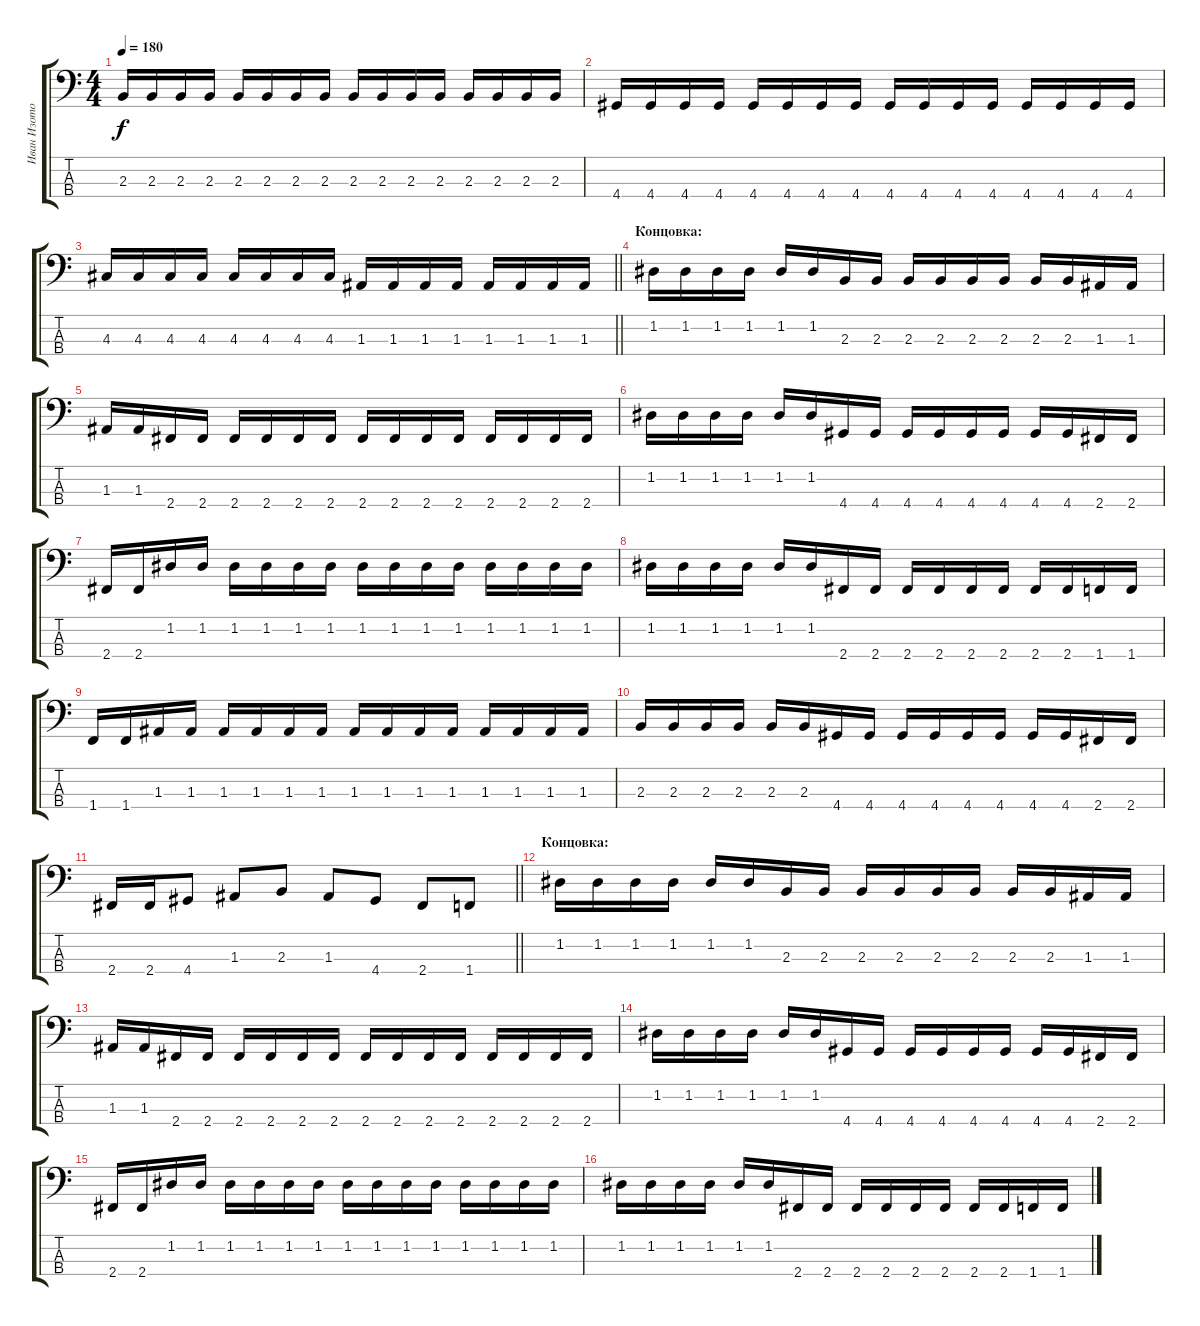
\track ("Иван Изотов" "Иван Изото") {instrument electricbasspick}
\staff {score tabs}
\tuning (G2 D2 A1 E1) {hide}
\ts (4 4)
\tempo 180
\clef f4
\ks c
2.3.16{dy f} 2.3.16 2.3.16 2.3.16 2.3.16 2.3.16 2.3.16 2.3.16 2.3.16 2.3.16 2.3.16 2.3.16 2.3.16 2.3.16 2.3.16 2.3.16 |
4.4.16 4.4.16 4.4.16 4.4.16 4.4.16 4.4.16 4.4.16 4.4.16 4.4.16 4.4.16 4.4.16 4.4.16 4.4.16 4.4.16 4.4.16 4.4.16 |
\barLineRight lightlight
4.3.16 4.3.16 4.3.16 4.3.16 4.3.16 4.3.16 4.3.16 4.3.16 1.3.16 1.3.16 1.3.16 1.3.16 1.3.16 1.3.16 1.3.16 1.3.16 |
\section ("" "Концовка:")
1.2.16 1.2.16 1.2.16 1.2.16 1.2.16 1.2.16 2.3.16 2.3.16 2.3.16 2.3.16 2.3.16 2.3.16 2.3.16 2.3.16 1.3.16 1.3.16 |
1.3.16 1.3.16 2.4.16 2.4.16 2.4.16 2.4.16 2.4.16 2.4.16 2.4.16 2.4.16 2.4.16 2.4.16 2.4.16 2.4.16 2.4.16 2.4.16 |
1.2.16 1.2.16 1.2.16 1.2.16 1.2.16 1.2.16 4.4.16 4.4.16 4.4.16 4.4.16 4.4.16 4.4.16 4.4.16 4.4.16 2.4.16 2.4.16 |
2.4.16 2.4.16 1.2.16 1.2.16 1.2.16 1.2.16 1.2.16 1.2.16 1.2.16 1.2.16 1.2.16 1.2.16 1.2.16 1.2.16 1.2.16 1.2.16 |
1.2.16 1.2.16 1.2.16 1.2.16 1.2.16 1.2.16 2.4.16 2.4.16 2.4.16 2.4.16 2.4.16 2.4.16 2.4.16 2.4.16 1.4.16 1.4.16 |
1.4.16 1.4.16 1.3.16 1.3.16 1.3.16 1.3.16 1.3.16 1.3.16 1.3.16 1.3.16 1.3.16 1.3.16 1.3.16 1.3.16 1.3.16 1.3.16 |
2.3.16 2.3.16 2.3.16 2.3.16 2.3.16 2.3.16 4.4.16 4.4.16 4.4.16 4.4.16 4.4.16 4.4.16 4.4.16 4.4.16 2.4.16 2.4.16 |
\barLineRight lightlight
2.4.16 2.4.16 4.4.8 1.3.8 2.3.8 1.3.8 4.4.8 2.4.8 1.4.8 |
\section ("" "Концовка:")
1.2.16 1.2.16 1.2.16 1.2.16 1.2.16 1.2.16 2.3.16 2.3.16 2.3.16 2.3.16 2.3.16 2.3.16 2.3.16 2.3.16 1.3.16 1.3.16 |
1.3.16 1.3.16 2.4.16 2.4.16 2.4.16 2.4.16 2.4.16 2.4.16 2.4.16 2.4.16 2.4.16 2.4.16 2.4.16 2.4.16 2.4.16 2.4.16 |
1.2.16 1.2.16 1.2.16 1.2.16 1.2.16 1.2.16 4.4.16 4.4.16 4.4.16 4.4.16 4.4.16 4.4.16 4.4.16 4.4.16 2.4.16 2.4.16 |
2.4.16 2.4.16 1.2.16 1.2.16 1.2.16 1.2.16 1.2.16 1.2.16 1.2.16 1.2.16 1.2.16 1.2.16 1.2.16 1.2.16 1.2.16 1.2.16 |
1.2.16 1.2.16 1.2.16 1.2.16 1.2.16 1.2.16 2.4.16 2.4.16 2.4.16 2.4.16 2.4.16 2.4.16 2.4.16 2.4.16 1.4.16 1.4.16
